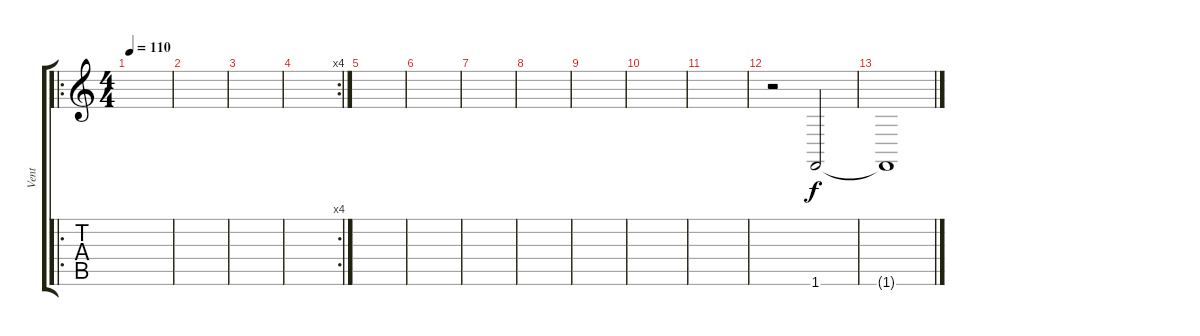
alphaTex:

\track ("Vent" "Vent") {instrument seashore}
\staff {score tabs}
\tuning (E4 B3 G3 D3 A2 E2) {hide}
\ro
\ts (4 4)
\tempo 110
\clef g2
\ks c
|
|
|
\rc 4
|
|
|
|
|
|
|
|
r.2 1.6.2 |
1.6{t}.1
